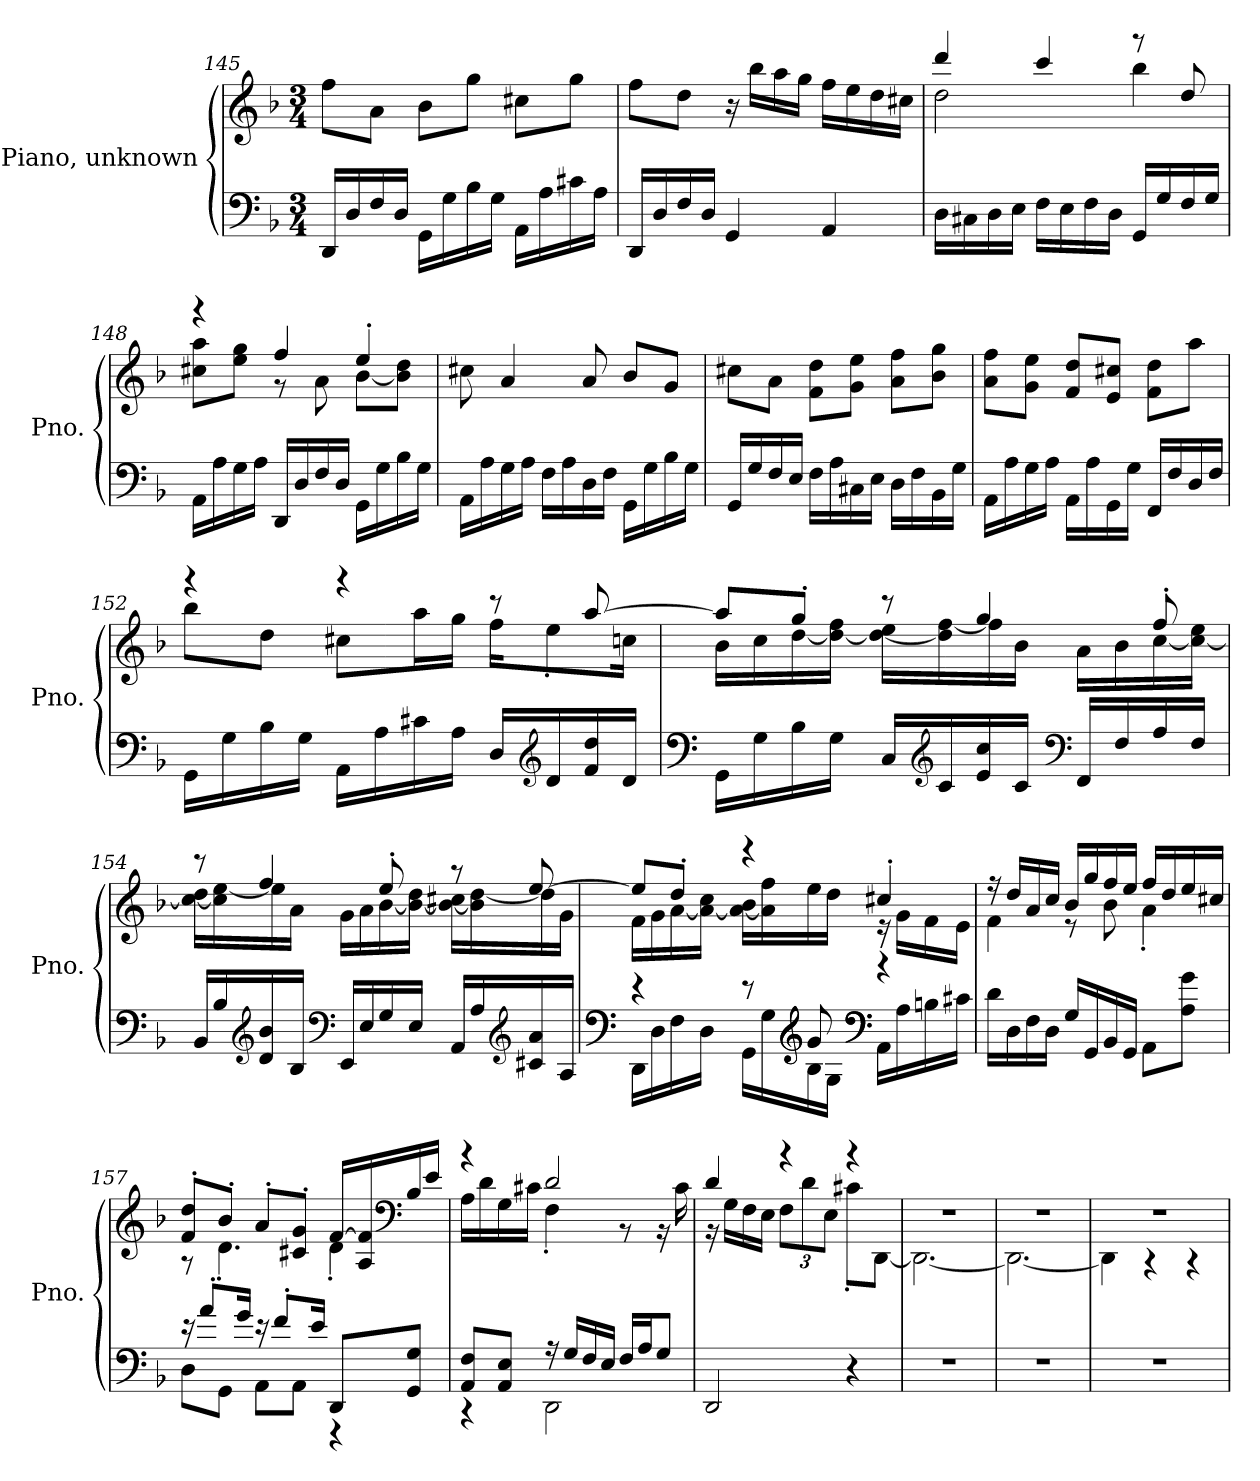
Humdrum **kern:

**kern	**kern
*part1	*part1
*staff2	*staff1
*I"Piano, unknown	*
*I'Pno.	*
*clefF4	*clefG2
*k[b-]	*k[b-]
*M3/4	*M3/4
=145	=145
16DD/LL	8ff\L
16D/	.
16F/	8a\J
16D/JJ	.
16GG\LL	8b-\L
16G\	.
16B-\	8gg\J
16G\JJ	.
16AA\LL	8cc#X\L
16A\	.
16c#X\	8gg\J
16A\JJ	.
!!LO:PB:g=z
=146	=146
16DD/LL	8ff\L
16D/	.
16F/	8dd\J
16D/JJ	.
4GG/	16r
.	16bb-\LL
.	16aa\
.	16gg\JJ
4AA/	16ff\LL
.	16ee\
.	16dd\
.	16cc#X\JJ
=147	=147
*	*^
16D\LL	4ddd/	2dd\
16C#X\	.	.
16D\	.	.
16E\JJ	.	.
16F\LL	4ccc/	.
16E\	.	.
16F\	.	.
16D\JJ	.	.
16GG/LL	8r	4bb-\
16G/	.	.
16F/	8dd/	.
16G/JJ	.	.
=148	=148	=148
16AA\LL	4r	8cc#X\ 8aa\L
16A\	.	.
16G\	.	8ee\ 8gg\J
16A\JJ	.	.
16DD/LL	4ff/	8r
16D/	.	.
16F/	.	8a\
16D/JJ	.	.
16GG\LL	4ee'/	[8b-\L
16G\	.	.
16B-\	.	8b-\] 8dd\J
16G\JJ	.	.
*	*v	*v
!!LO:LB:g=z
=149	=149
16AA\LL	8cc#X\
16A\	.
16G\	4a/
16A\JJ	.
16F\LL	.
16A\	.
16D\	8a/
16F\JJ	.
16GG\LL	8b-/L
16G\	.
16B-\	8g/J
16G\JJ	.
=150	=150
16GG/LL	8cc#X\L
16G/	.
16F/	8a\J
16E/JJ	.
16F\LL	8f\ 8dd\L
16A\	.
16C#X\	8g\ 8ee\J
16E\JJ	.
16D\LL	8a\ 8ff\L
16F\	.
16BB-\	8b-\ 8gg\J
16G\JJ	.
=151	=151
16AA\LL	8a\ 8ff\L
16A\	.
16G\	8g\ 8ee\J
16A\JJ	.
16AA\LL	8f/ 8dd/L
16A\	.
16GG\	8e/ 8cc#X/J
16G\JJ	.
16FF/LL	8f\ 8dd\L
16F/	.
16D/	8aa\J
16F/JJ	.
!!LO:LB:g=z
=152	=152
*	*^
16GG\LL	4r	8bb-\L
16G\	.	.
16B-\	.	8dd\J
16G\JJ	.	.
16AA\LL	4r	8cc#X\L
16A\	.	.
16c#X\	.	16aa\L
16A\JJ	.	16gg\JJ
16D/LL	8r	16ff\KL
*clefG2	*	*
16d/	.	8ee'\
16f/ 16dd/	[8aa/	.
16d/JJ	.	16ccn\Jk
=153	=153	=153
*clefF4	*	*
16GG\LL	8aa/L]	16b-\LL
16G\	.	16cc\
16B-\	8gg'/J	[16dd\
16G\JJ	.	16dd\_ 16ff\JJ
16C/LL	8r	16dd\_ 16ee\LL
*clefG2	*	*
16c/	.	16dd\] [16ff\
16e/ 16cc/	4gg/	16ff\]
16c/JJ	.	16b-\JJ
*clefF4	*	*
16FF/LL	.	16a\LL
16F/	.	16b-\
16A/	8ff'/	[16cc\
16F/JJ	.	16cc\_ 16ee\JJ
!!LO:LB:g=z	!!
=154	=154	=154
16BB-/LL	8r	16cc\_ 16dd\LL
16B-/	.	16cc\] [16ee\
*clefG2	*	*
16d/ 16b-/	4ff/	16ee\]
16B-/JJ	.	16a\JJ
*clefF4	*	*
16EE/LL	.	16g\LL
16E/	.	16a\
16G/	8ee'/	[16b-\
16E/JJ	.	16b-\_ 16dd\JJ
16AA/LL	8r	16b-\_ 16cc#X\LL
16A/	.	16b-\] [16dd\
*clefG2	*	*
16c#X/ 16a/	[8ee/	16dd\]
16A/JJ	.	16g\JJ
=155	=155	=155
*clefF4	*	*
*^	*	*
4r	16DD\LL	8ee/L]	16f\LL
.	16D\	.	16g\
.	16F\	8dd'/J	[16a\
.	16D\JJ	.	16a\_ 16cc\JJ
8r	16GG\LL	4r	16a\_ 16b-\LL
.	16G\	.	16a\] 16ff\
*clefG2	*	*	*
8g/	16B-\	.	16ee\
.	16G\JJ	.	16dd\JJ
*clefF4	*	*	*
4r	16AA\LL	4cc#X'/	16r
.	16A\	.	16g\LL
.	16Bn\	.	16f\
.	16c#X\JJ	.	16e\JJ
*v	*v	*	*
!!LO:LB:g=z	!!
=156	=156	=156
16d\LL	16r	4f\
16D\	16dd/LL	.
16F\	16a/	.
16D\JJ	16cc/JJ	.
16G/LL	16b-/LL	8r
16GG/	16gg/	.
16BB-/	16ff/	8b-\
16GG/JJ	16ee/JJ	.
8AA\L	16ff/LL	4a'\
.	16dd/	.
8A\ 8g\J	16ee/	.
.	16cc#X/JJ	.
=157	=157	=157
*^	*	*
16r	8D\L	8f/' 8dd/'L	8r
8a'/L	.	.	.
.	8GG\J	8b-'/J	4.d'\
16g/Jk	.	.	.
16r	8AA\L	8a'/L	.
8f'/L	.	.	.
.	8AA\J	8c#X/' 8g/'J	.
16e/Jk	.	.	.
8DD/L	4r	[16f/LL	4d'\
.	.	16A/ 16f/]	.
*	*	*clefF4	*
8GG/ 8G/J	.	16B-/	.
.	.	16e/JJ	.
=158	=158	=158	=158
8AA/ 8F/L	4r	4r	16A\LL
.	.	.	16d\
8AA/ 8E/J	.	.	16G\
.	.	.	16c#X\JJ
16r	2DD\	2d/	4F'\
16G/LL	.	.	.
16F/	.	.	.
16E/JJ	.	.	.
16F/LL	.	.	8r
16A/J	.	.	.
8G/J	.	.	16r
.	.	.	16c#\
*v	*v	*	*
!!LO:LB:g=z	!!
=159	=159	=159
2DD/	4d/	16r
.	.	16G\LL
.	.	16F\
.	.	16E\JJ
*	*	*Xbrackettup
.	4r	12F\L
.	.	12d\
.	.	12E\J
4r	4r	8c#X'\L
.	.	[8DD\J
=160	=160	=160
2.r	2.r	2.DD\_
=161	=161	=161
2.r	2.r	2.DD\_
=162	=162	=162
2.r	2.r	4DD\]
.	.	4r
.	.	4r
*	*v	*v
=	=
*-	*-
